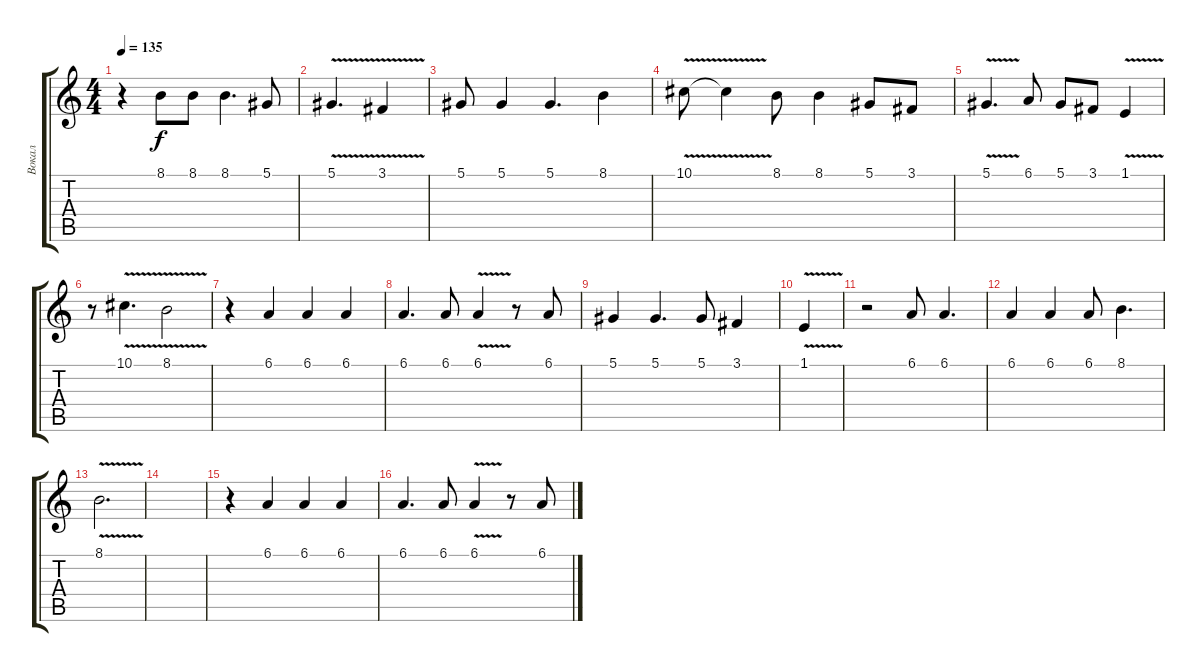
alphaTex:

\track ("Вокал" "Вокал") {instrument synthvoice}
\staff {score tabs}
\tuning (Eb4 Bb3 Gb3 Db3 Ab2 Eb2) {hide}
\ts (4 4)
\tempo 135
\clef g2
\ks c
r.4{dy f} 8.1.8 8.1.8 8.1.4{d} 5.1.8 |
5.1{v}.4{d} 3.1{v}.4 |
5.1.8 5.1.4 5.1.4{d} 8.1.4 |
10.1{v}.8 10.1{t}.4 8.1.8 8.1.4 5.1.8 3.1.8 |
5.1{v}.4{d} 6.1.8 5.1.8 3.1.8 1.1{v}.4 |
r.8 10.1{v}.4{d} 8.1{v}.2 |
r.4 6.1.4 6.1.4 6.1.4 |
6.1.4{d} 6.1.8 6.1{v}.4 r.8 6.1.8 |
5.1.4 5.1.4{d} 5.1.8 3.1.4 |
1.1{v}.4 |
r.2 6.1.8 6.1.4{d} |
6.1.4 6.1.4 6.1.8 8.1.4{d} |
8.1{v}.2{d} |
|
r.4 6.1.4 6.1.4 6.1.4 |
6.1.4{d} 6.1.8 6.1{v}.4 r.8 6.1.8
